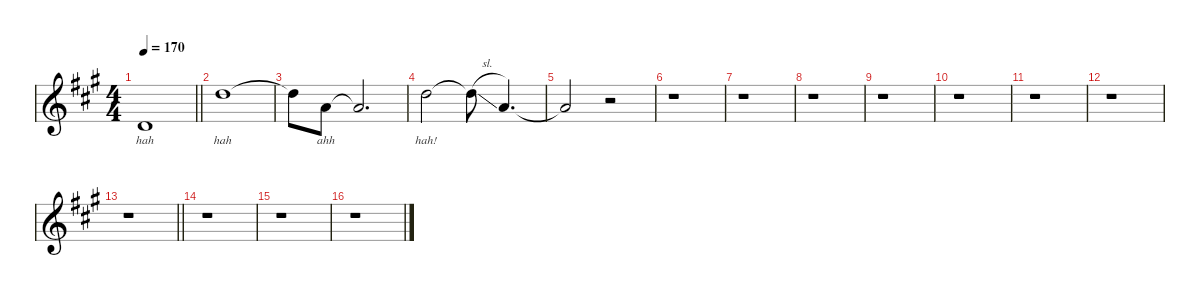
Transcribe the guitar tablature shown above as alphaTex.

\defaultSystemsLayout 4
\hideDynamics
\bracketExtendMode nobrackets
\singleTrackTrackNamePolicy hidden
\multiTrackTrackNamePolicy hidden
\firstSystemTrackNameMode fullname
\firstSystemTrackNameOrientation horizontal
\otherSystemsTrackNameOrientation horizontal
\track ("Vocals" "clar.") {defaultSystemsLayout 8 instrument clarinet}
\staff {score}
\tuning (E4 B3 G3 D3 A2 E2)
\ts (4 4)
\tempo 170
\clef g2
\barLineRight lightlight
\ks a
7.3{acc forcenatural}.1{lyrics (0 "hah") lyrics (1 "") lyrics (2 "") lyrics (3 "") lyrics (4 "") dy f beam Up} |
19.3{acc forcenatural}.1{lyrics (0 "hah") lyrics (1 "") lyrics (2 "") lyrics (3 "") lyrics (4 "") beam Down} |
19.3{t acc forcenatural}.8{beam Down} 14.3{acc forcenatural}.8{lyrics (0 "ahh") lyrics (1 "") lyrics (2 "") lyrics (3 "") lyrics (4 "") beam Down} 14.3{t acc forcenatural}.2{d beam Up} |
19.3{acc forcenatural}.2{lyrics (0 "hah!") lyrics (1 "") lyrics (2 "") lyrics (3 "") lyrics (4 "") beam Down} 19.3{sl t acc forcenatural}.8{beam Down} 14.3{acc forcenatural}.4{d beam Up} |
14.3{t acc forcenatural}.2{beam Up} r.2{beam Up} |
r.1{beam Down} |
r.1{beam Down} |
r.1{beam Down} |
r.1{beam Down} |
r.1{beam Down} |
r.1{beam Down} |
r.1{beam Down} |
\barLineRight lightlight
r.1{beam Down} |
r.1{beam Down} |
r.1{beam Down} |
r.1{beam Down}
